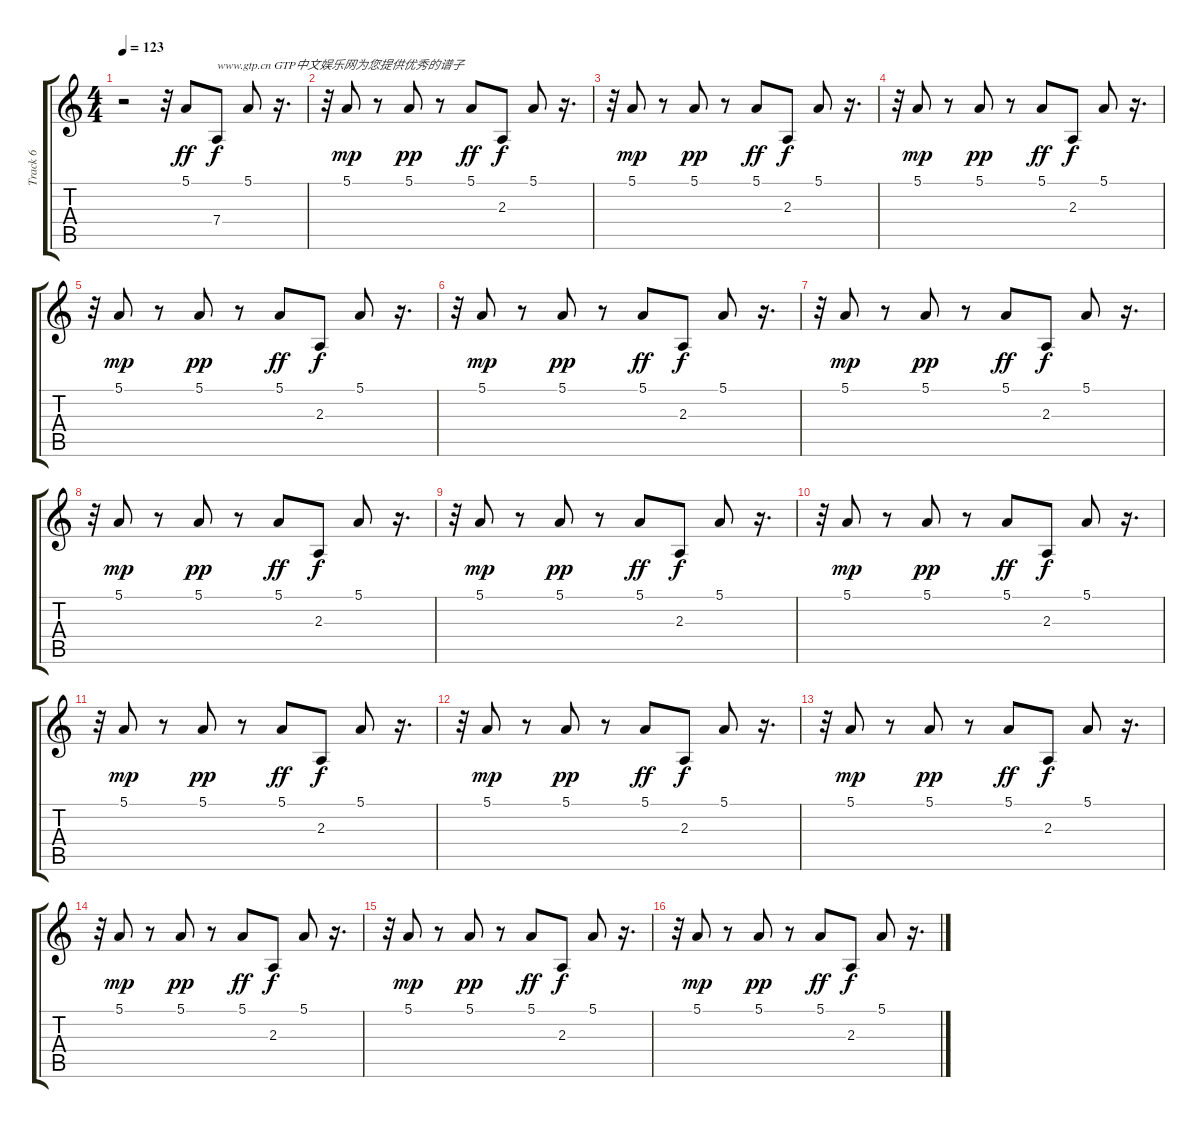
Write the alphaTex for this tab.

\track ("Track 6" "Track 6") {instrument celesta}
\staff {score tabs}
\tuning (E4 B3 G3 D3 A2 E2) {hide}
\ts (4 4)
\tempo 123
\clef g2
\ks c
r.2{dy ff instrument celesta} r.32 5.1.8 7.4.8{txt "www.gtp.cn GTP中文娱乐网为您提供优秀的谱子" dy f} 5.1.8 r.16{d} |
r.32 5.1.8{dy mp} r.8 5.1.8{dy pp} r.8 5.1.8{dy ff} 2.3.8{dy f} 5.1.8 r.16{d} |
r.32 5.1.8{dy mp} r.8 5.1.8{dy pp} r.8 5.1.8{dy ff} 2.3.8{dy f} 5.1.8 r.16{d} |
r.32 5.1.8{dy mp} r.8 5.1.8{dy pp} r.8 5.1.8{dy ff} 2.3.8{dy f} 5.1.8 r.16{d} |
r.32 5.1.8{dy mp} r.8 5.1.8{dy pp} r.8 5.1.8{dy ff} 2.3.8{dy f} 5.1.8 r.16{d} |
r.32 5.1.8{dy mp} r.8 5.1.8{dy pp} r.8 5.1.8{dy ff} 2.3.8{dy f} 5.1.8 r.16{d} |
r.32 5.1.8{dy mp} r.8 5.1.8{dy pp} r.8 5.1.8{dy ff} 2.3.8{dy f} 5.1.8 r.16{d} |
r.32 5.1.8{dy mp} r.8 5.1.8{dy pp} r.8 5.1.8{dy ff} 2.3.8{dy f} 5.1.8 r.16{d} |
r.32 5.1.8{dy mp} r.8 5.1.8{dy pp} r.8 5.1.8{dy ff} 2.3.8{dy f} 5.1.8 r.16{d} |
r.32 5.1.8{dy mp} r.8 5.1.8{dy pp} r.8 5.1.8{dy ff} 2.3.8{dy f} 5.1.8 r.16{d} |
r.32 5.1.8{dy mp} r.8 5.1.8{dy pp} r.8 5.1.8{dy ff} 2.3.8{dy f} 5.1.8 r.16{d} |
r.32 5.1.8{dy mp} r.8 5.1.8{dy pp} r.8 5.1.8{dy ff} 2.3.8{dy f} 5.1.8 r.16{d} |
r.32 5.1.8{dy mp} r.8 5.1.8{dy pp} r.8 5.1.8{dy ff} 2.3.8{dy f} 5.1.8 r.16{d} |
r.32 5.1.8{dy mp} r.8 5.1.8{dy pp} r.8 5.1.8{dy ff} 2.3.8{dy f} 5.1.8 r.16{d} |
r.32 5.1.8{dy mp} r.8 5.1.8{dy pp} r.8 5.1.8{dy ff} 2.3.8{dy f} 5.1.8 r.16{d} |
r.32 5.1.8{dy mp} r.8 5.1.8{dy pp} r.8 5.1.8{dy ff} 2.3.8{dy f} 5.1.8 r.16{d}
